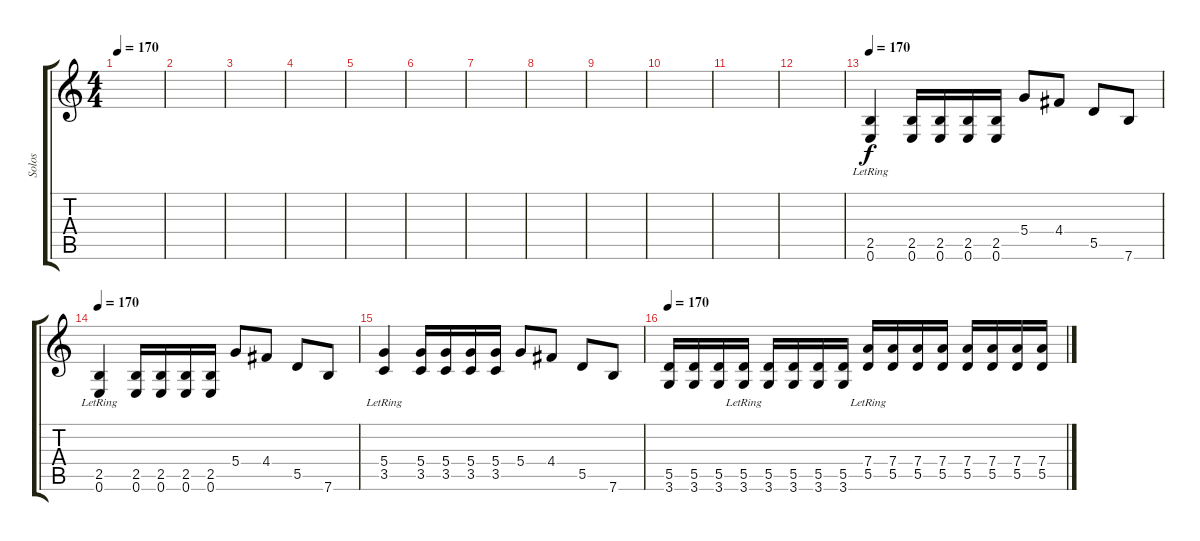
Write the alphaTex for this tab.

\track ("Solos" "Solos") {instrument distortionguitar}
\staff {score tabs}
\tuning (E4 B3 G3 D3 A2 E2) {hide}
\ts (4 4)
\tempo 170
\clef g2
\ks c
|
|
|
|
|
|
|
|
|
|
|
|
\tempo 170
(2.5{lr} 0.6{lr}).4{instrument overdrivenguitar} (2.5 0.6).16 (2.5 0.6).16 (2.5 0.6).16 (2.5 0.6).16 5.4.8 4.4.8 5.5.8 7.6.8 |
\tempo 170
(2.5{lr} 0.6).4{instrument overdrivenguitar} (2.5 0.6).16 (2.5 0.6).16 (2.5 0.6).16 (2.5 0.6).16 5.4.8 4.4.8 5.5.8 7.6.8 |
(5.4{lr} 3.5{lr}).4 (5.4 3.5).16 (5.4 3.5).16 (5.4 3.5).16 (5.4 3.5).16 5.4.8 4.4.8 5.5.8 7.6.8 |
\tempo 170
(5.5 3.6).16 (5.5 3.6).16 (5.5 3.6).16 (5.5{lr} 3.6{lr}).16 (5.5 3.6).16 (5.5 3.6).16 (5.5 3.6).16 (5.5 3.6).16 (7.4{lr} 5.5{lr}).16 (7.4 5.5).16 (7.4 5.5).16 (7.4 5.5).16 (7.4 5.5).16 (7.4 5.5).16 (7.4 5.5).16 (7.4 5.5).16
